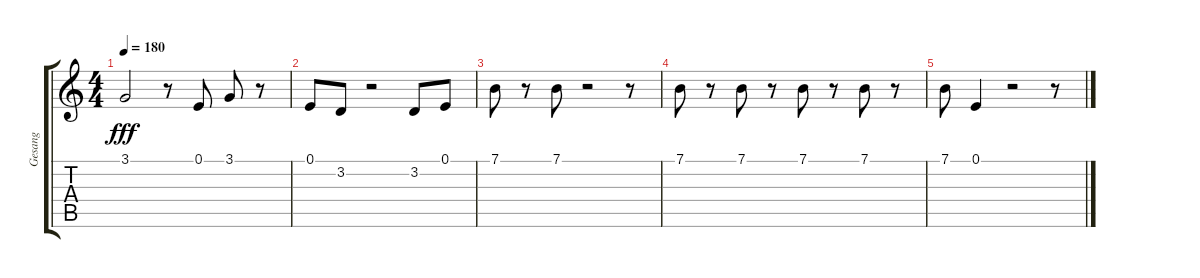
\track ("Gesang" "Gesang") {instrument lead2sawtooth}
\staff {score tabs}
\tuning (E4 B3 G3 D3 A2 E2) {hide}
\ts (4 4)
\tempo 180
\clef g2
\ks c
3.1.2{dy fff} r.8 0.1.8 3.1.8 r.8 |
0.1.8 3.2.8 r.2 3.2.8 0.1.8 |
7.1.8 r.8 7.1.8 r.2 r.8 |
7.1.8 r.8 7.1.8 r.8 7.1.8 r.8 7.1.8 r.8 |
7.1.8 0.1.4 r.2 r.8
